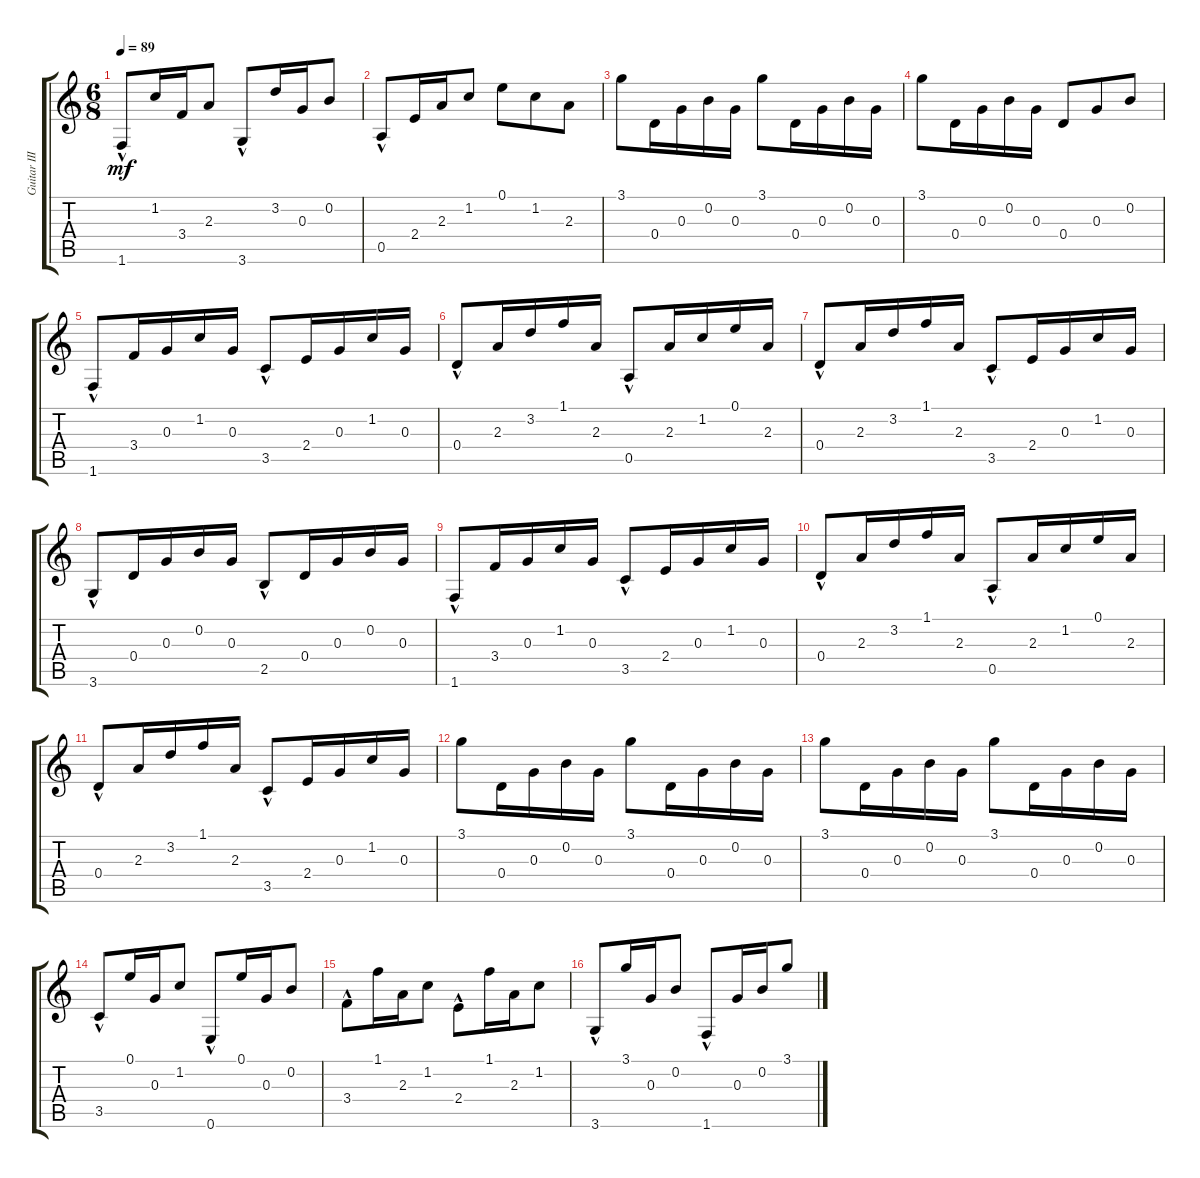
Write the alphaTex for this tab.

\track ("Guitar III" "Guitar III") {instrument acousticguitarsteel}
\staff {score tabs}
\tuning (E4 B3 G3 D3 A2 E2) {hide}
\ts (6 8)
\tempo 89
\clef g2
\ks c
1.6{hac}.8{dy mf} 1.2.16 3.4.16 2.3.8 3.6{hac}.8 3.2.16 0.3.16 0.2.8 |
0.5{hac}.8 2.4.16 2.3.16 1.2.8 0.1.8 1.2.8 2.3.8 |
3.1.8 0.4.16 0.3.16 0.2.16 0.3.16 3.1.8 0.4.16 0.3.16 0.2.16 0.3.16 |
3.1.8 0.4.16 0.3.16 0.2.16 0.3.16 0.4.8 0.3.8 0.2.8 |
1.6{hac}.8 3.4.16 0.3.16 1.2.16 0.3.16 3.5{hac}.8 2.4.16 0.3.16 1.2.16 0.3.16 |
0.4{hac}.8 2.3.16 3.2.16 1.1.16 2.3.16 0.5{hac}.8 2.3.16 1.2.16 0.1.16 2.3.16 |
0.4{hac}.8 2.3.16 3.2.16 1.1.16 2.3.16 3.5{hac}.8 2.4.16 0.3.16 1.2.16 0.3.16 |
3.6{hac}.8 0.4.16 0.3.16 0.2.16 0.3.16 2.5{hac}.8 0.4.16 0.3.16 0.2.16 0.3.16 |
1.6{hac}.8 3.4.16 0.3.16 1.2.16 0.3.16 3.5{hac}.8 2.4.16 0.3.16 1.2.16 0.3.16 |
0.4{hac}.8 2.3.16 3.2.16 1.1.16 2.3.16 0.5{hac}.8 2.3.16 1.2.16 0.1.16 2.3.16 |
0.4{hac}.8 2.3.16 3.2.16 1.1.16 2.3.16 3.5{hac}.8 2.4.16 0.3.16 1.2.16 0.3.16 |
3.1.8 0.4.16 0.3.16 0.2.16 0.3.16 3.1.8 0.4.16 0.3.16 0.2.16 0.3.16 |
3.1.8 0.4.16 0.3.16 0.2.16 0.3.16 3.1.8 0.4.16 0.3.16 0.2.16 0.3.16 |
3.5{hac}.8 0.1.16 0.3.16 1.2.8 0.6{hac}.8 0.1.16 0.3.16 0.2.8 |
3.4{hac}.8 1.1.16 2.3.16 1.2.8 2.4{hac}.8 1.1.16 2.3.16 1.2.8 |
3.6{hac}.8 3.1.16 0.3.16 0.2.8 1.6{hac}.8 0.3.16 0.2.16 3.1.8
